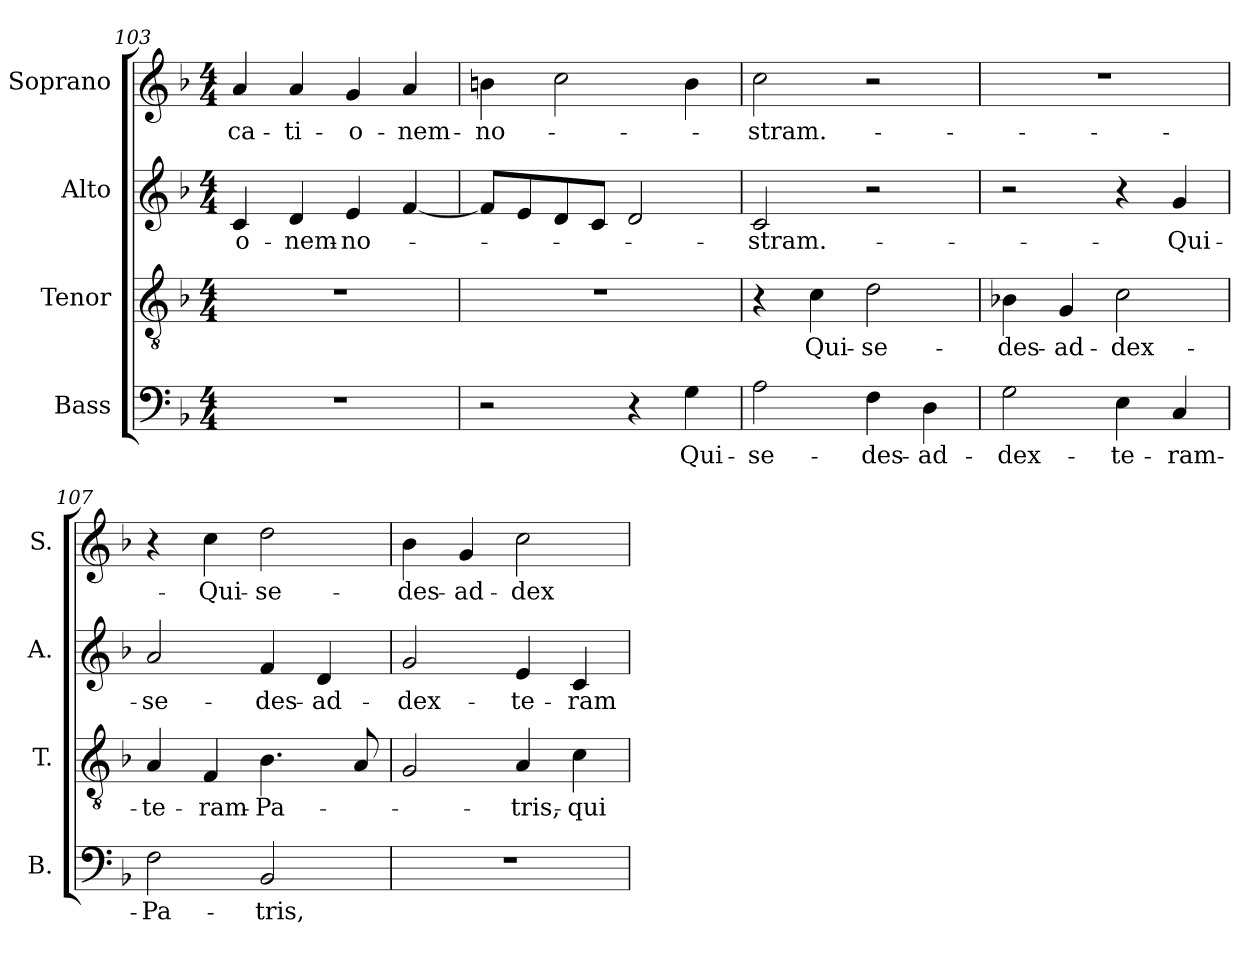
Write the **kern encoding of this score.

**kern	**text	**kern	**text	**kern	**text	**kern	**text
*part4	*part4	*part3	*part3	*part2	*part2	*part1	*part1
*staff4	*staff4	*staff3	*staff3	*staff2	*staff2	*staff1	*staff1
*I"Bass	*	*I"Tenor	*	*I"Alto	*	*I"Soprano	*
*I'B.	*	*I'T.	*	*I'A.	*	*I'S.	*
*clefF4	*	*clefGv2	*	*clefG2	*	*clefG2	*
*	*	*ITrd7c12	*	*	*	*	*
*k[b-]	*	*k[b-]	*	*k[b-]	*	*k[b-]	*
*F:	*	*F:	*	*F:	*	*F:	*
*M4/4	*	*M4/4	*	*M4/4	*	*M4/4	*
=103	=103	=103	=103	=103	=103	=103	=103
!	!	!	!	!	!LO:LY:b:color=#000000	!	!
!	!	!	!	!	!	!	!LO:LY:b:color=#000000
1r	.	1r	.	4ci/	-o-	4ai/	-ca-
!	!	!	!	!	!LO:LY:b:color=#000000	!	!
!	!	!	!	!	!	!	!LO:LY:b:color=#000000
.	.	.	.	4di/	-nem-	4ai/	-ti-
!	!	!	!	!	!LO:LY:b:color=#000000	!	!
!	!	!	!	!	!	!	!LO:LY:b:color=#000000
.	.	.	.	4ei/	-no-	4gi/	-o-
!	!	!	!	!	!	!	!LO:LY:b:color=#000000
.	.	.	.	[4fi/	.	4ai/	-nem-
!!LO:LB:g=z
=104	=104	=104	=104	=104	=104	=104	=104
!	!	!	!	!	!	!	!LO:LY:b:color=#000000
2r	.	1r	.	8fi/L]	.	4bni\	-no-
.	.	.	.	8ei/	.	.	.
.	.	.	.	8di/	.	2cci\	.
.	.	.	.	8ci/J	.	.	.
4r	.	.	.	2di/	.	.	.
!	!LO:LY:b:color=#000000	!	!	!	!	!	!
4Gi\	-Qui-	.	.	.	.	4bi\	.
=105	=105	=105	=105	=105	=105	=105	=105
!	!LO:LY:b:color=#000000	!	!	!	!	!	!
!	!	!	!	!	!LO:LY:b:color=#000000	!	!
!	!	!	!	!	!	!	!LO:LY:b:color=#000000
2Ai\	-se-	4r	.	2ci/	-stram.-	2cci\	-stram.-
!	!	!	!LO:LY:b:color=#000000	!	!	!	!
.	.	4Ci\	-Qui-	.	.	.	.
!	!LO:LY:b:color=#000000	!	!	!	!	!	!
!	!	!	!LO:LY:b:color=#000000	!	!	!	!
4Fi\	-des-	2Di\	-se-	2r	.	2r	.
!	!LO:LY:b:color=#000000	!	!	!	!	!	!
4Di\	-ad-	.	.	.	.	.	.
=106	=106	=106	=106	=106	=106	=106	=106
!	!LO:LY:b:color=#000000	!	!	!	!	!	!
!	!	!	!LO:LY:b:color=#000000	!	!	!	!
2Gi\	-dex-	4BB-Xi\	-des-	2r	.	1r	.
!	!	!	!LO:LY:b:color=#000000	!	!	!	!
.	.	4GGi/	-ad-	.	.	.	.
!	!LO:LY:b:color=#000000	!	!	!	!	!	!
!	!	!	!LO:LY:b:color=#000000	!	!	!	!
4Ei\	-te-	2Ci\	-dex-	4r	.	.	.
!	!LO:LY:b:color=#000000	!	!	!	!	!	!
!	!	!	!	!	!LO:LY:b:color=#000000	!	!
4Ci/	-ram-	.	.	4gi/	-Qui-	.	.
=107	=107	=107	=107	=107	=107	=107	=107
!	!LO:LY:b:color=#000000	!	!	!	!	!	!
!	!	!	!LO:LY:b:color=#000000	!	!	!	!
!	!	!	!	!	!LO:LY:b:color=#000000	!	!
2Fi\	-Pa-	4AAi/	-te-	2ai/	-se-	4r	.
!	!	!	!LO:LY:b:color=#000000	!	!	!	!
!	!	!	!	!	!	!	!LO:LY:b:color=#000000
.	.	4FFi/	-ram-	.	.	4cci\	-Qui-
!	!LO:LY:b:color=#000000	!	!	!	!	!	!
!	!	!	!LO:LY:b:color=#000000	!	!	!	!
!	!	!	!	!	!LO:LY:b:color=#000000	!	!
!	!	!	!	!	!	!	!LO:LY:b:color=#000000
2BB-i/	-tris,-	4.BB-i\	-Pa-	4fi/	-des-	2ddi\	-se-
!	!	!	!	!	!LO:LY:b:color=#000000	!	!
.	.	.	.	4di/	-ad-	.	.
.	.	8AAi/	.	.	.	.	.
=108	=108	=108	=108	=108	=108	=108	=108
!	!	!	!	!	!LO:LY:b:color=#000000	!	!
!	!	!	!	!	!	!	!LO:LY:b:color=#000000
1r	.	2GGi/	.	2gi/	-dex-	4b-i\	-des-
!	!	!	!	!	!	!	!LO:LY:b:color=#000000
.	.	.	.	.	.	4gi/	-ad-
!	!	!	!LO:LY:b:color=#000000	!	!	!	!
!	!	!	!	!	!LO:LY:b:color=#000000	!	!
!	!	!	!	!	!	!	!LO:LY:b:color=#000000
.	.	4AAi/	-tris,-	4ei/	-te-	2cci\	-dex-
!	!	!	!LO:LY:b:color=#000000	!	!	!	!
!	!	!	!	!	!LO:LY:b:color=#000000	!	!
.	.	4Ci\	-qui-	4ci/	-ram-	.	.
=	=	=	=	=	=	=	=
*-	*-	*-	*-	*-	*-	*-	*-
